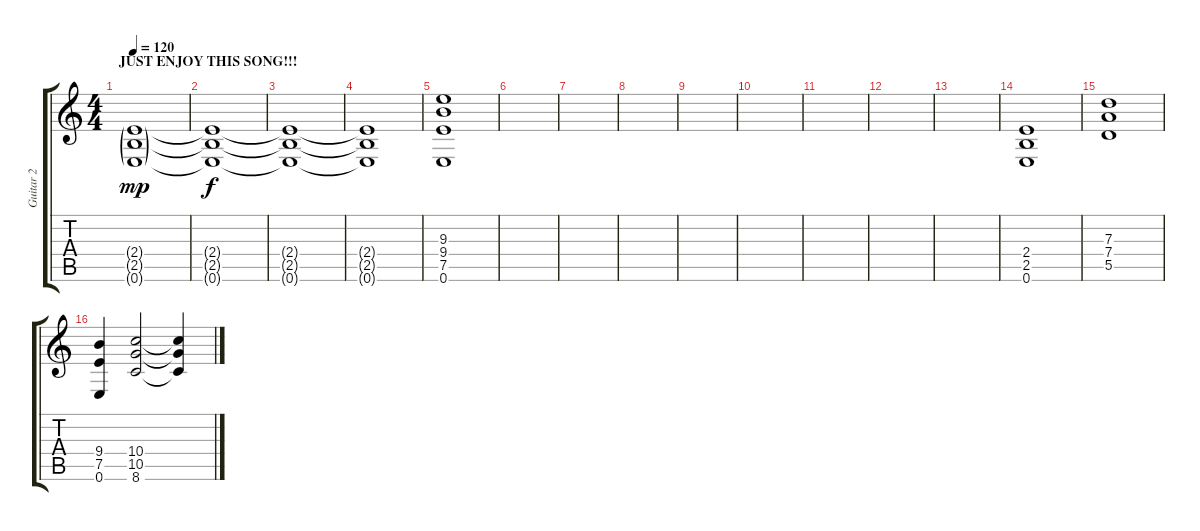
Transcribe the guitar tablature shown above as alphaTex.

\track ("Guitar 2" "Guitar 2") {instrument distortionguitar}
\staff {score tabs}
\tuning (E4 B3 G3 D3 A2 E2) {hide}
\ts (4 4)
\section ("" "JUST ENJOY THIS SONG!!!")
\tempo 120
\clef g2
\ks c
(2.4{g} 2.5{g} 0.6{g}).1{dy mp instrument distortionguitar} |
(2.4{t} 2.5{t} 0.6{t}).1{dy f} |
(2.4{t} 2.5{t} 0.6{t}).1 |
(2.4{t} 2.5{t} 0.6{t}).1 |
(9.3 9.4 7.5 0.6).1 |
|
|
|
|
|
|
|
|
(2.4 2.5 0.6).1 |
(7.3 7.4 5.5).1 |
(9.4 7.5 0.6).4 (10.4 10.5 8.6).2 (10.4{t} 10.5{t} 8.6{t}).4
